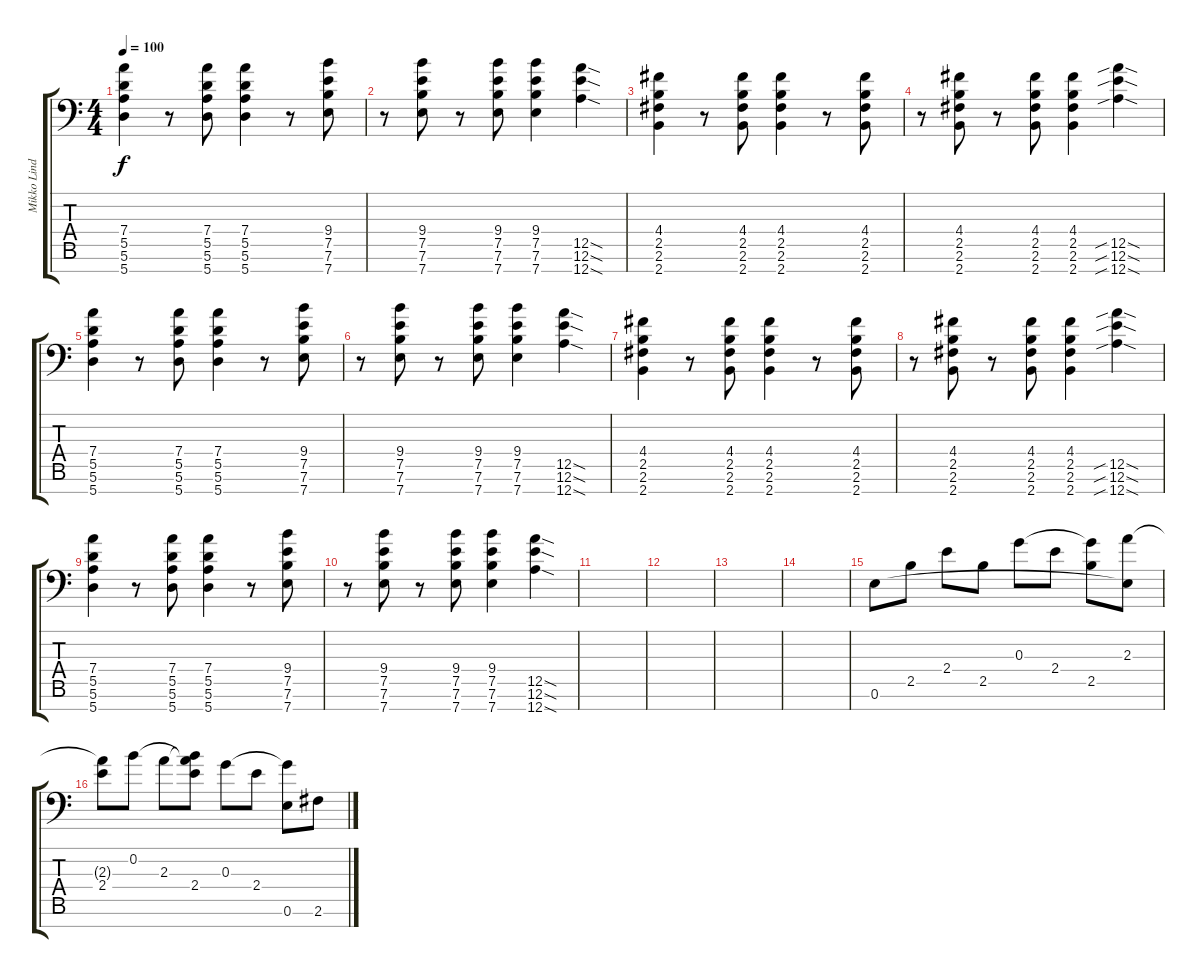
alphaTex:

\track ("Mikko Lindström" "Mikko Lind") {instrument acousticguitarsteel}
\staff {score tabs}
\tuning (E4 B3 G3 D3 A2 E2 A1) {hide}
\ts (4 4)
\tempo 100
\clef f4
\ks c
(7.4 5.5 5.6 5.7).4{dy f} r.8 (7.4 5.5 5.6 5.7).8 (7.4 5.5 5.6 5.7).4 r.8 (9.4 7.5 7.6 7.7).8 |
r.8 (9.4 7.5 7.6 7.7).8 r.8 (9.4 7.5 7.6 7.7).8 (9.4 7.5 7.6 7.7).4 (12.5{sod} 12.6{sod} 12.7{sod}).4 |
(4.4 2.5 2.6 2.7).4 r.8 (4.4 2.5 2.6 2.7).8 (4.4 2.5 2.6 2.7).4 r.8 (4.4 2.5 2.6 2.7).8 |
r.8 (4.4 2.5 2.6 2.7).8 r.8 (4.4 2.5 2.6 2.7).8 (4.4 2.5 2.6 2.7).4 (12.5{sib sod} 12.6{sib sod} 12.7{sib sod}).4 |
(7.4 5.5 5.6 5.7).4 r.8 (7.4 5.5 5.6 5.7).8 (7.4 5.5 5.6 5.7).4 r.8 (9.4 7.5 7.6 7.7).8 |
r.8 (9.4 7.5 7.6 7.7).8 r.8 (9.4 7.5 7.6 7.7).8 (9.4 7.5 7.6 7.7).4 (12.5{sod} 12.6{sod} 12.7{sod}).4 |
(4.4 2.5 2.6 2.7).4 r.8 (4.4 2.5 2.6 2.7).8 (4.4 2.5 2.6 2.7).4 r.8 (4.4 2.5 2.6 2.7).8 |
r.8 (4.4 2.5 2.6 2.7).8 r.8 (4.4 2.5 2.6 2.7).8 (4.4 2.5 2.6 2.7).4 (12.5{sib sod} 12.6{sib sod} 12.7{sib sod}).4 |
(7.4 5.5 5.6 5.7).4 r.8 (7.4 5.5 5.6 5.7).8 (7.4 5.5 5.6 5.7).4 r.8 (9.4 7.5 7.6 7.7).8 |
r.8 (9.4 7.5 7.6 7.7).8 r.8 (9.4 7.5 7.6 7.7).8 (9.4 7.5 7.6 7.7).4 (12.5{sod} 12.6{sod} 12.7{sod}).4 |
|
|
|
|
0.6.8{instrument acousticguitarsteel} 2.5.8 2.4.8 2.5.8 0.3.8 2.4.8 (0.3{t} 2.5).8 (2.3 0.6{t}).8 |
(2.3{t} 2.4).8 0.2.8 2.3.8 (0.2{t} 2.3{t} 2.4).8 0.3.8 2.4.8 (0.3{t} 0.6).8 2.6.8
